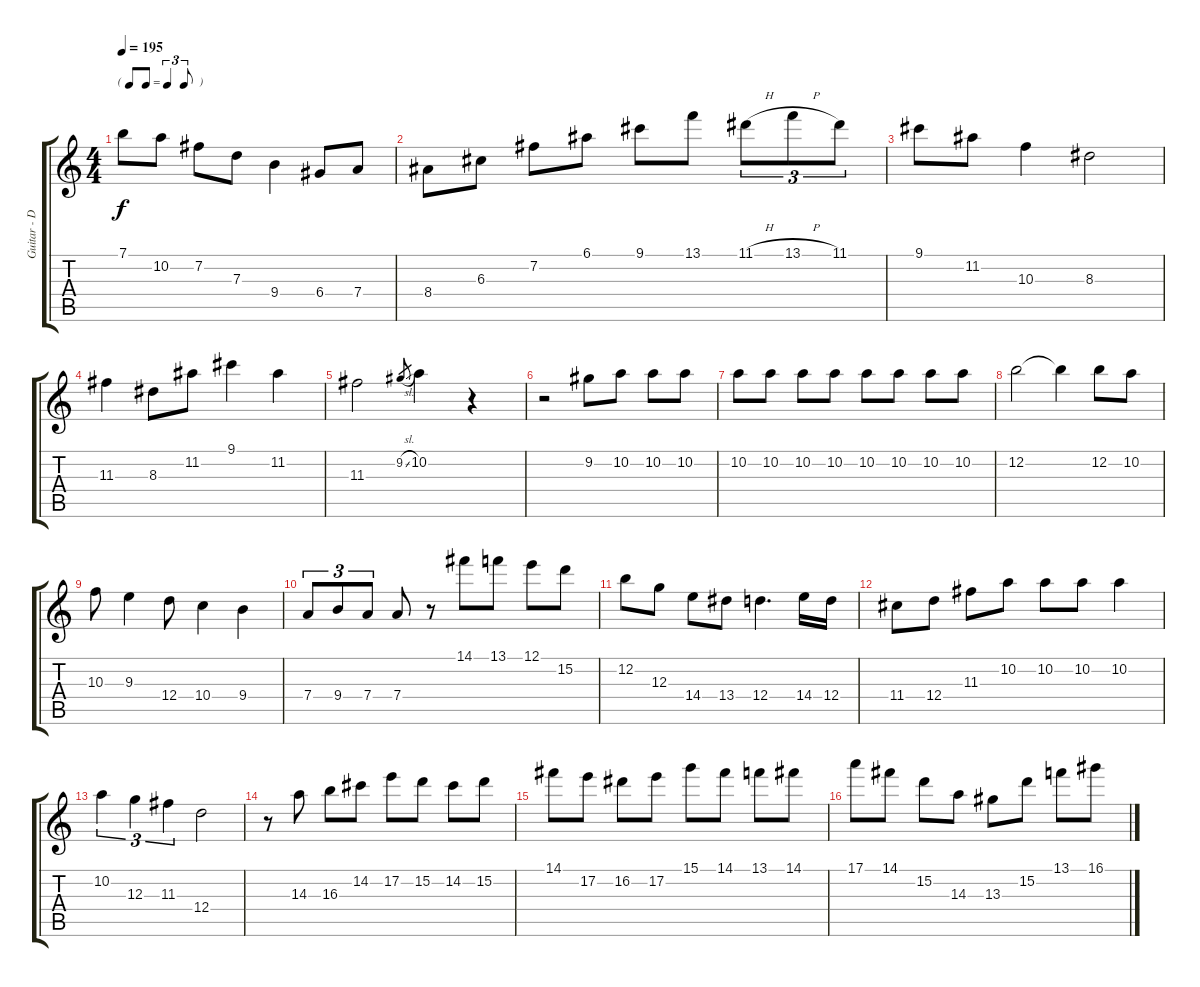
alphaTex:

\track ("Guitar - Django" "Guitar - D") {instrument acousticguitarsteel}
\staff {score tabs}
\tuning (E4 B3 G3 D3 A2 E2) {hide}
\ts (4 4)
\tf triplet8th
\tempo 195
\clef g2
\ks c
7.1.8{dy f} 10.2.8 7.2.8 7.3.8 9.4.4 6.4.8 7.4.8 |
8.4.8 6.3.8 7.2.8 6.1.8 9.1.8 13.1.8 11.1{h}.8{tu (3 2)} 13.1{h}.8{tu (3 2)} 11.1.8{tu (3 2)} |
9.1.8 11.2.8 10.3.4 8.3.2 |
11.3.4 8.3.8 11.2.8 9.1.4 11.2.4 |
11.3.2 9.2{sl}.8{gr} 10.2.4 r.4 |
r.2 9.2.8 10.2.8 10.2.8 10.2.8 |
10.2.8 10.2.8 10.2.8 10.2.8 10.2.8 10.2.8 10.2.8 10.2.8 |
12.2.2 12.2{t}.4 12.2.8 10.2.8 |
10.3.8 9.3.4 12.4.8 10.4.4 9.4.4 |
7.4.8{tu (3 2)} 9.4.8{tu (3 2)} 7.4.8{tu (3 2)} 7.4.8 r.8 14.1.8 13.1.8 12.1.8 15.2.8 |
12.2.8 12.3.8 14.4.8 13.4.8 12.4.4{d} 14.4.16 12.4.16 |
11.4.8 12.4.8 11.3.8 10.2.8 10.2.8 10.2.8 10.2.4 |
10.2.4{tu (3 2)} 12.3.4{tu (3 2)} 11.3.4{tu (3 2)} 12.4.2 |
r.8 14.3.8 16.3.8 14.2.8 17.2.8 15.2.8 14.2.8 15.2.8 |
14.1.8 17.2.8 16.2.8 17.2.8 15.1.8 14.1.8 13.1.8 14.1.8 |
17.1.8 14.1.8 15.2.8 14.3.8 13.3.8 15.2.8 13.1.8 16.1.8
